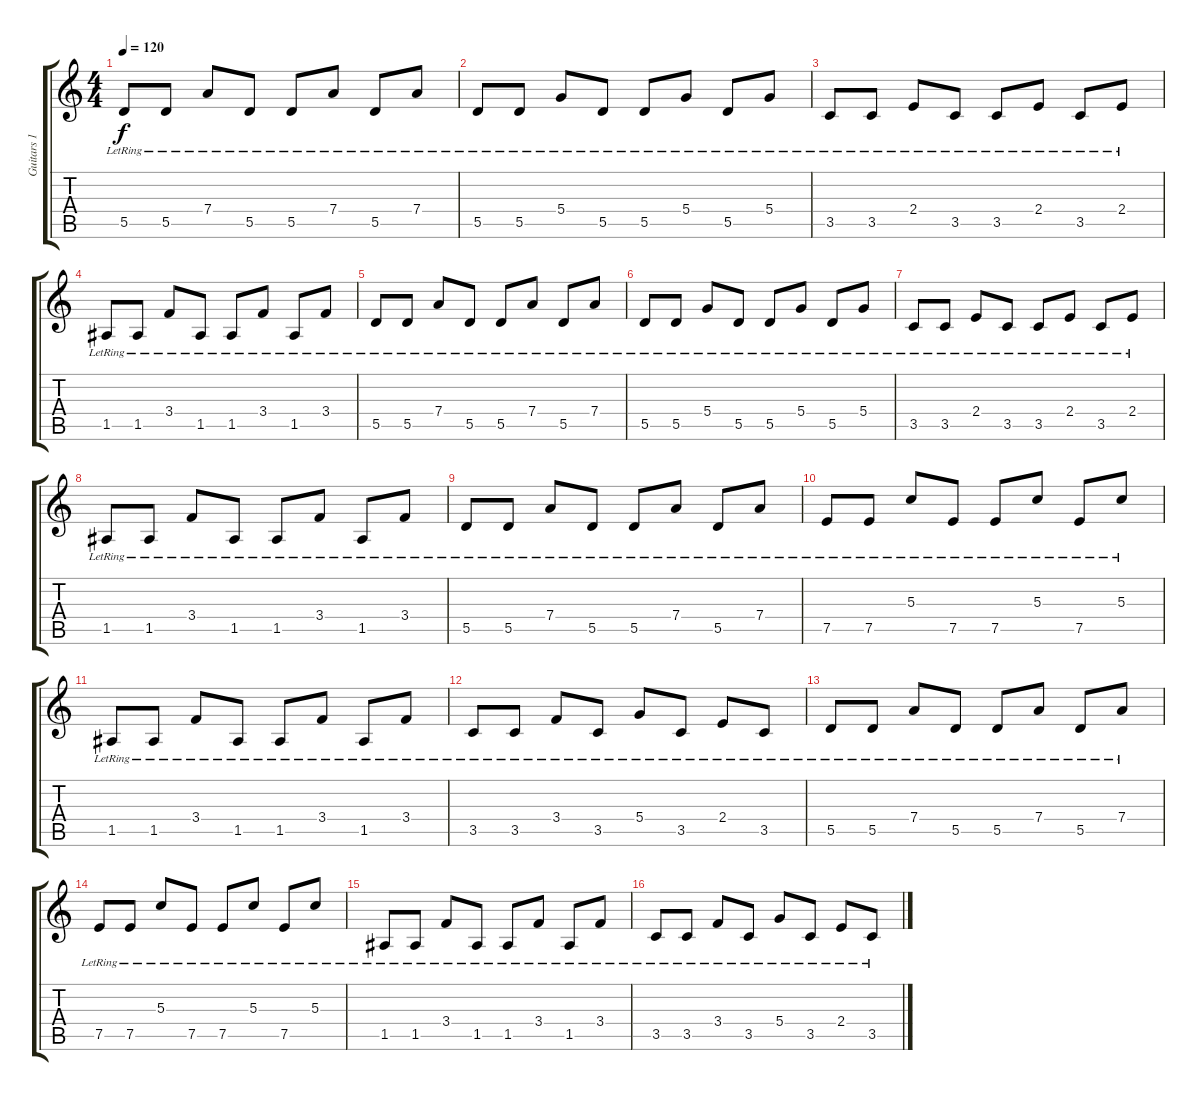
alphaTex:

\track ("Guitars 1" "Guitars 1") {instrument electricguitarjazz}
\staff {score tabs}
\tuning (E4 B3 G3 D3 A2 E2) {hide}
\ts (4 4)
\tempo 120
\clef g2
\ks c
5.5{lr}.8{dy f} 5.5{lr}.8 7.4{lr}.8 5.5{lr}.8 5.5{lr}.8 7.4{lr}.8 5.5{lr}.8 7.4{lr}.8 |
5.5{lr}.8 5.5{lr}.8 5.4{lr}.8 5.5{lr}.8 5.5{lr}.8 5.4{lr}.8 5.5{lr}.8 5.4{lr}.8 |
3.5{lr}.8 3.5{lr}.8 2.4{lr}.8 3.5{lr}.8 3.5{lr}.8 2.4{lr}.8 3.5{lr}.8 2.4{lr}.8 |
1.5{lr}.8 1.5{lr}.8 3.4{lr}.8 1.5{lr}.8 1.5{lr}.8 3.4{lr}.8 1.5{lr}.8 3.4{lr}.8 |
5.5{lr}.8 5.5{lr}.8 7.4{lr}.8 5.5{lr}.8 5.5{lr}.8 7.4{lr}.8 5.5{lr}.8 7.4{lr}.8 |
5.5{lr}.8 5.5{lr}.8 5.4{lr}.8 5.5{lr}.8 5.5{lr}.8 5.4{lr}.8 5.5{lr}.8 5.4{lr}.8 |
3.5{lr}.8 3.5{lr}.8 2.4{lr}.8 3.5{lr}.8 3.5{lr}.8 2.4{lr}.8 3.5{lr}.8 2.4{lr}.8 |
1.5{lr}.8 1.5{lr}.8 3.4{lr}.8 1.5{lr}.8 1.5{lr}.8 3.4{lr}.8 1.5{lr}.8 3.4{lr}.8 |
5.5{lr}.8 5.5{lr}.8 7.4{lr}.8 5.5{lr}.8 5.5{lr}.8 7.4{lr}.8 5.5{lr}.8 7.4{lr}.8 |
7.5{lr}.8 7.5{lr}.8 5.3{lr}.8 7.5{lr}.8 7.5{lr}.8 5.3{lr}.8 7.5{lr}.8 5.3{lr}.8 |
1.5{lr}.8 1.5{lr}.8 3.4{lr}.8 1.5{lr}.8 1.5{lr}.8 3.4{lr}.8 1.5{lr}.8 3.4{lr}.8 |
3.5{lr}.8 3.5{lr}.8 3.4{lr}.8 3.5{lr}.8 5.4{lr}.8 3.5{lr}.8 2.4{lr}.8 3.5{lr}.8 |
5.5{lr}.8 5.5{lr}.8 7.4{lr}.8 5.5{lr}.8 5.5{lr}.8 7.4{lr}.8 5.5{lr}.8 7.4{lr}.8 |
7.5{lr}.8 7.5{lr}.8 5.3{lr}.8 7.5{lr}.8 7.5{lr}.8 5.3{lr}.8 7.5{lr}.8 5.3{lr}.8 |
1.5{lr}.8 1.5{lr}.8 3.4{lr}.8 1.5{lr}.8 1.5{lr}.8 3.4{lr}.8 1.5{lr}.8 3.4{lr}.8 |
3.5{lr}.8 3.5{lr}.8 3.4{lr}.8 3.5{lr}.8 5.4{lr}.8 3.5{lr}.8 2.4{lr}.8 3.5{lr}.8
